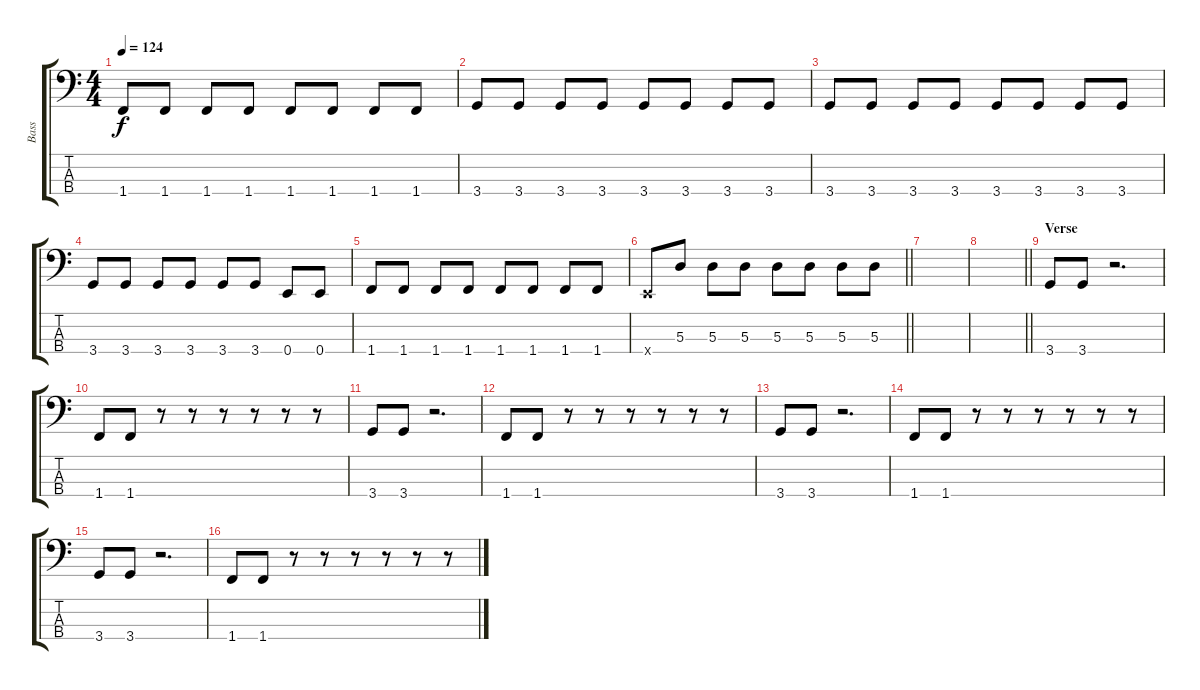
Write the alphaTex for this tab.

\track ("Bass" "Bass") {instrument electricbasspick}
\staff {score tabs}
\tuning (G2 D2 A1 E1) {hide}
\ts (4 4)
\tempo 124
\clef f4
\ks c
1.4.8{dy f} 1.4.8 1.4.8 1.4.8 1.4.8 1.4.8 1.4.8 1.4.8 |
3.4.8 3.4.8 3.4.8 3.4.8 3.4.8 3.4.8 3.4.8 3.4.8 |
3.4.8 3.4.8 3.4.8 3.4.8 3.4.8 3.4.8 3.4.8 3.4.8 |
3.4.8 3.4.8 3.4.8 3.4.8 3.4.8 3.4.8 0.4.8 0.4.8 |
1.4.8 1.4.8 1.4.8 1.4.8 1.4.8 1.4.8 1.4.8 1.4.8 |
\barLineRight lightlight
0.4{x}.8 5.3.8 5.3.8 5.3.8 5.3.8 5.3.8 5.3.8 5.3.8 |
|
\barLineRight lightlight
|
\section ("" "Verse")
3.4.8 3.4.8 r.2{d} |
1.4.8 1.4.8 r.8 r.8 r.8 r.8 r.8 r.8 |
3.4.8 3.4.8 r.2{d} |
1.4.8 1.4.8 r.8 r.8 r.8 r.8 r.8 r.8 |
3.4.8 3.4.8 r.2{d} |
1.4.8 1.4.8 r.8 r.8 r.8 r.8 r.8 r.8 |
3.4.8 3.4.8 r.2{d} |
1.4.8 1.4.8 r.8 r.8 r.8 r.8 r.8 r.8
